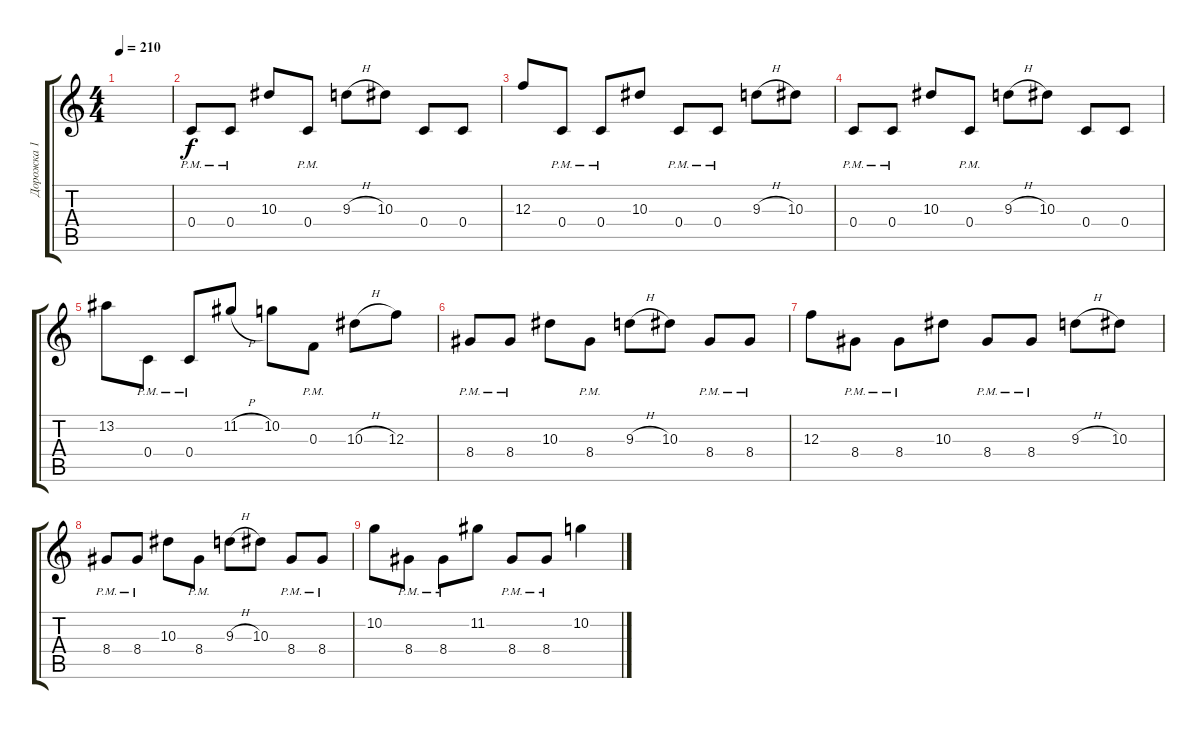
\track ("Дорожка 1" "Дорожка 1") {instrument overdrivenguitar}
\staff {score tabs}
\tuning (D4 A3 F3 C3 G2 C2) {hide}
\ts (4 4)
\tempo 210
\clef g2
\ks c
|
0.4{pm}.8 0.4{pm}.8 10.3.8 0.4{pm}.8 9.3{h}.8 10.3.8 0.4.8 0.4.8 |
12.3.8 0.4{pm}.8 0.4{pm}.8 10.3.8 0.4{pm}.8 0.4{pm}.8 9.3{h}.8 10.3.8 |
0.4{pm}.8 0.4{pm}.8 10.3.8 0.4{pm}.8 9.3{h}.8 10.3.8 0.4.8 0.4.8 |
13.2.8 0.4{pm}.8 0.4{pm}.8 11.2{h}.8 10.2.8 0.3{pm}.8 10.3{h}.8 12.3.8 |
8.4{pm}.8 8.4{pm}.8 10.3.8 8.4{pm}.8 9.3{h}.8 10.3.8 8.4{pm}.8 8.4{pm}.8 |
12.3.8 8.4{pm}.8 8.4{pm}.8 10.3.8 8.4{pm}.8 8.4{pm}.8 9.3{h}.8 10.3.8 |
8.4{pm}.8 8.4{pm}.8 10.3.8 8.4{pm}.8 9.3{h}.8 10.3.8 8.4{pm}.8 8.4{pm}.8 |
10.2.8 8.4{pm}.8 8.4{pm}.8 11.2.8 8.4{pm}.8 8.4{pm}.8 10.2.4
